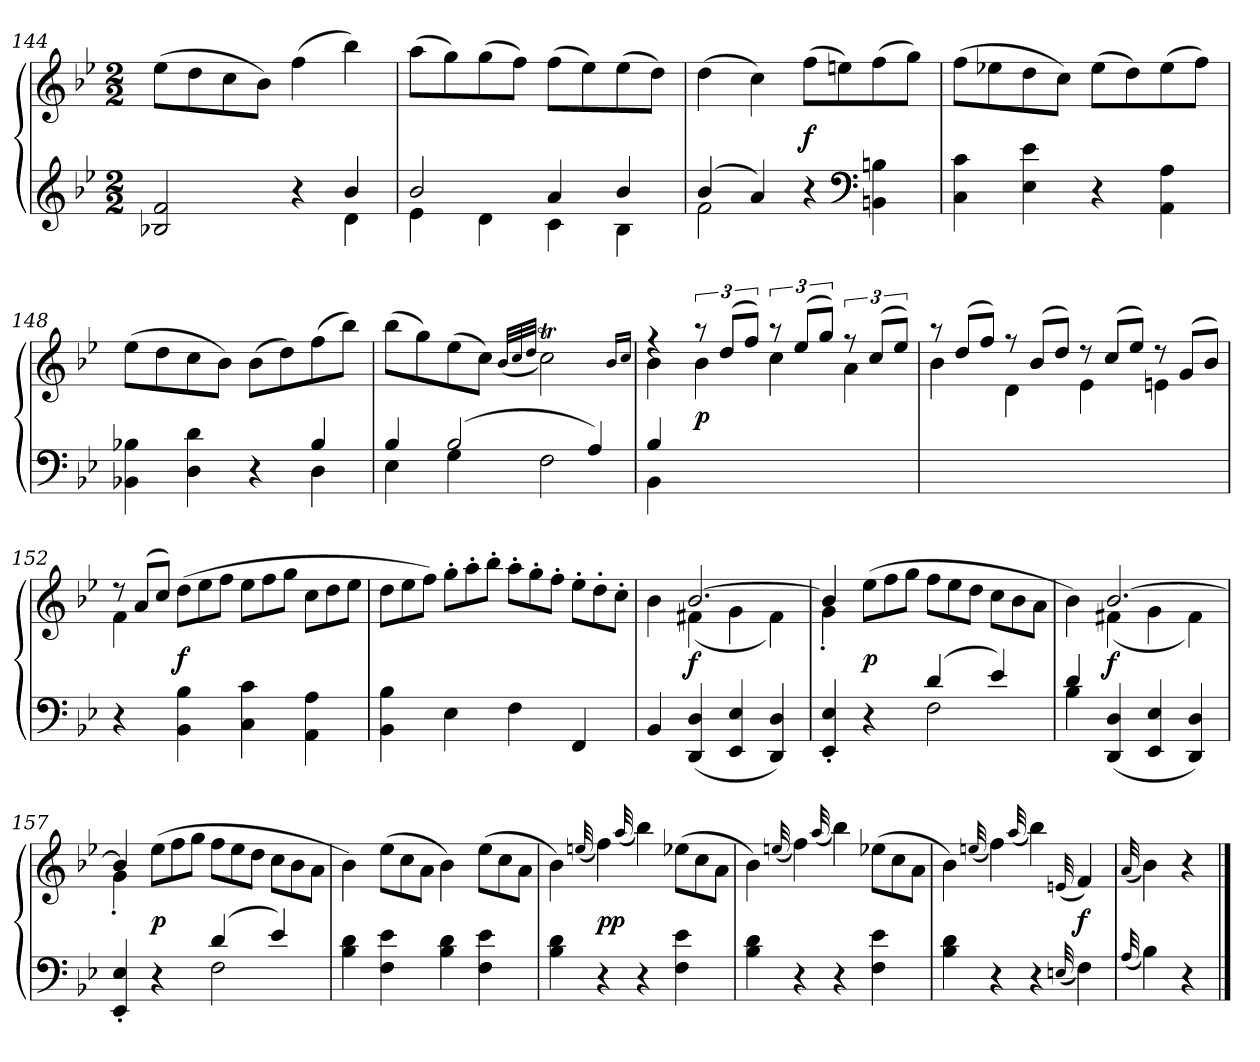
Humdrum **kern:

**kern	**kern	**dynam
*part1	*part1	*part1
*staff2	*staff1	*staff1/2
*clefG2	*clefG2	*
*k[b-e-]	*k[b-e-]	*
*M2/2	*M2/2	*
=144	=144	=144
*^	*	*
2B-X 2f	2.ryy	(8ee-L	.
.	.	8dd	.
.	.	8cc	.
.	.	8b-J)	.
4r	.	(4ff	.
4b-	4d	4bb-)	.
=145	=145	=145	=145
2b-	4e-	(8aaL	.
.	.	8gg)	.
.	4d	(8gg	.
.	.	8ffJ)	.
4a	4c	(8ffL	.
.	.	8ee-)	.
4b-	4B-	(8ee-	.
.	.	8ddJ)	.
=146	=146	=146	=146
(4b-	2f	(4dd	.
4a)	.	4cc)	.
4ryy	4r	(8ffL	f
.	.	8een)	.
*clefF4	*	*	*
4ryy	4BBn 4Bn	(8ff	.
.	.	8ggJ)	.
*v	*v	*	*
=147	=147	=147
4C 4c	(8ffL	.
.	8ee-X	.
4E- 4e-	8dd	.
.	8ccJ)	.
4r	(8ee-L	.
.	8dd)	.
4AA 4A	(8ee-	.
.	8ffJ)	.
=148	=148	=148
*^	*	*
4BB-X 4B-X	2.ryy	(8ee-L	.
.	.	8dd	.
4D 4d	.	8cc	.
.	.	8b-J)	.
4r	.	(8b-L	.
.	.	8dd)	.
4B-	4D	(8ff	.
.	.	8bb-J)	.
=149	=149	=149	=149
4B-	4E-	(8bb-L	.
.	.	8gg)	.
(2B-	4G	(8ee-	.
.	.	8ccJ)	.
.	.	(32qb-LLL	.
.	.	32qcc	.
.	.	32qddJJJ	.
.	2F	2ccT)	.
4A)	.	.	.
.	.	16qb-LL	.
.	.	16qccJJ	.
=150	=150	=150	=150
*	*	*^	*
4B-	4BB-	4rff	4b-	.
2.ryy	2.ryy	12raa	4b-	p
.	.	(12ddL	.	.
.	.	12ffJ)	.	.
.	.	12raa	4cc	.
.	.	(12ee-L	.	.
.	.	12ggJ)	.	.
.	.	12rff	4a	.
.	.	(12ccL	.	.
.	.	12ee-J)	.	.
*v	*v	*	*	*
=151	=151	=151	=151
*	*Xtuplet	*	*
1ryy	12raa	4b-	.
.	(12ddL	.	.
.	12ffJ)	.	.
.	12r	4d	.
.	(12b-L	.	.
.	12ddJ)	.	.
.	12rdd	4e-	.
.	(12ccL	.	.
.	12ee-J)	.	.
.	12rdd	4en	.
.	(12gL	.	.
.	12b-J)	.	.
=152	=152	=152	=152
4r	12rdd	4f	.
.	(12aL	.	.
.	12ccJ)	.	.
4BB- 4B-	2.ryy	(12ddL	f
.	.	12ee-	.
.	.	12ffJ	.
4C 4c	.	12ee-L	.
.	.	12ff	.
.	.	12ggJ	.
4AA 4A	.	12ccL	.
.	.	12dd	.
.	.	12ee-J	.
*	*v	*v	*
=153	=153	=153
4BB- 4B-	12ddL	.
.	12ee-	.
.	12ffJ)	.
4E-	12gg'L	.
.	12aa'	.
.	12bb-'J	.
4F	12aa'L	.
.	12gg'	.
.	12ff'J	.
4FF	12ee-'L	.
.	12dd'	.
.	12cc'J	.
=154	=154	=154
*	*^	*
4BB-	4ryy	4b-	.
(4DD 4D	[2.b-	(4f#X	f
4EE- 4E-	.	4g	.
4DD 4D)	.	4f#)	.
=155	=155	=155	=155
*^	*	*	*
4EE-' 4E-'	2ryy	4b-]	4g'	.
4r	.	2.ryy	(12ee-L	p
.	.	.	12ff	.
.	.	.	12ggJ	.
(4d	2F	.	12ffL	.
.	.	.	12ee-	.
.	.	.	12ddJ	.
4e-)	.	.	12ccL	.
.	.	.	12b-	.
.	.	.	12aJ	.
=156	=156	=156	=156	=156
4d	4B-	4ryy	4b-)	.
(4DD 4D	2.ryy	[2.b-	(4f#X	f
4EE- 4E-	.	.	4g	.
4DD 4D)	.	.	4f#)	.
=157	=157	=157	=157	=157
4EE-' 4E-'	2ryy	4b-]	4g'	.
4r	.	2.ryy	(12ee-L	p
.	.	.	12ff	.
.	.	.	12ggJ	.
(4d	2F	.	12ffL	.
.	.	.	12ee-	.
.	.	.	12ddJ	.
4e-)	.	.	12ccL	.
.	.	.	12b-	.
.	.	.	12aJ	.
*v	*v	*	*	*
*	*v	*v	*
=158	=158	=158
4B- 4d	4b-)	.
4F 4e-	(12ee-L	.
.	12cc	.
.	12aJ	.
4B- 4d	4b-)	.
4F 4e-	(12ee-L	.
.	12cc	.
.	12aJ	.
=159	=159	=159
4B- 4d	4b-)	.
.	(32qqeen	.
4r	4ff)	pp
.	(32qqaa	.
4r	4bb-)	.
4F 4e-	(12ee-XL	.
.	12cc	.
.	12aJ	.
=160	=160	=160
4B- 4d	4b-)	.
.	(32qqeen	.
4r	4ff)	.
.	(32qqaa	.
4r	4bb-)	.
4F 4e-	(12ee-XL	.
.	12cc	.
.	12aJ	.
=161	=161	=161
4B- 4d	4b-)	.
.	(32qqeen	.
4r	4ff)	.
.	(32qqaa	.
4r	4bb-)	.
(32qqEn	(32qqen	.
4F)	4f)	f
=162	=162	=162
(32qqA	(32qqa	.
4B-)	4b-)	.
4r	4r	.
==	==	==
*-	*-	*-
